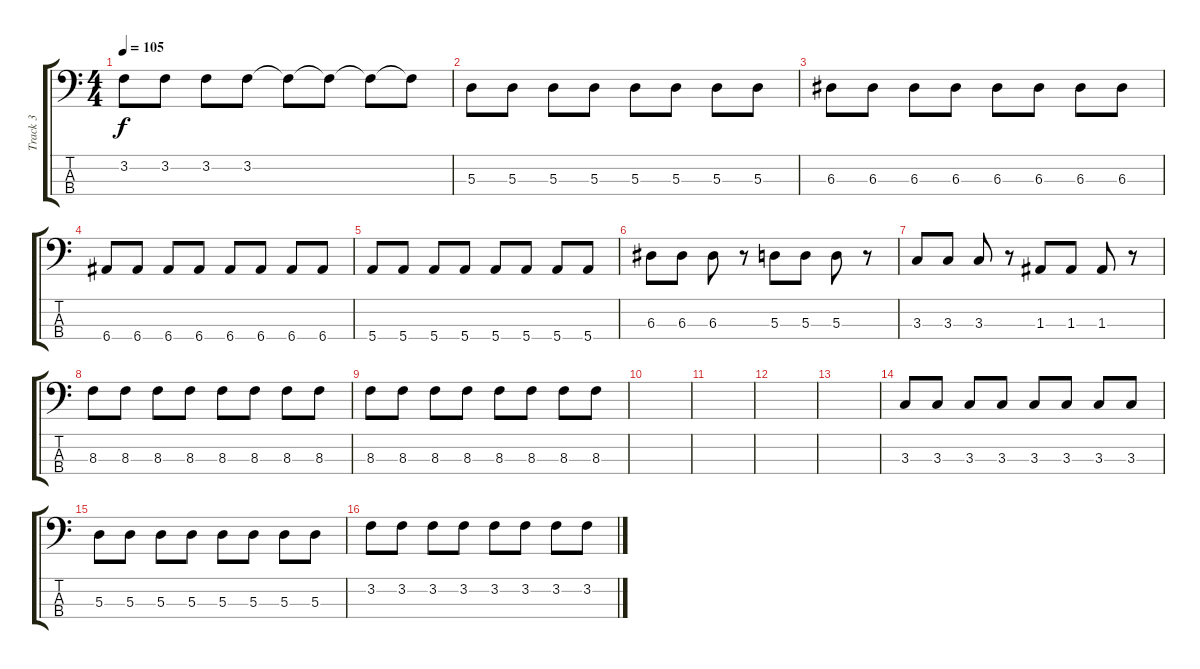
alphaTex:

\track ("Track 3" "Track 3") {instrument electricbassfinger}
\staff {score tabs}
\tuning (G2 D2 A1 E1) {hide}
\ts (4 4)
\tempo 105
\clef f4
\ks c
3.2.8{dy f} 3.2.8 3.2.8 3.2.8 3.2{t}.8 3.2{t}.8 3.2{t}.8 3.2{t}.8 |
5.3.8 5.3.8 5.3.8 5.3.8 5.3.8 5.3.8 5.3.8 5.3.8 |
6.3.8 6.3.8 6.3.8 6.3.8 6.3.8 6.3.8 6.3.8 6.3.8 |
6.4.8 6.4.8 6.4.8 6.4.8 6.4.8 6.4.8 6.4.8 6.4.8 |
5.4.8 5.4.8 5.4.8 5.4.8 5.4.8 5.4.8 5.4.8 5.4.8 |
6.3.8 6.3.8 6.3.8 r.8 5.3.8 5.3.8 5.3.8 r.8 |
3.3.8 3.3.8 3.3.8 r.8 1.3.8 1.3.8 1.3.8 r.8 |
8.3.8 8.3.8 8.3.8 8.3.8 8.3.8 8.3.8 8.3.8 8.3.8 |
8.3.8 8.3.8 8.3.8 8.3.8 8.3.8 8.3.8 8.3.8 8.3.8 |
|
|
|
|
3.3.8 3.3.8 3.3.8 3.3.8 3.3.8 3.3.8 3.3.8 3.3.8 |
5.3.8 5.3.8 5.3.8 5.3.8 5.3.8 5.3.8 5.3.8 5.3.8 |
3.2.8 3.2.8 3.2.8 3.2.8 3.2.8 3.2.8 3.2.8 3.2.8
